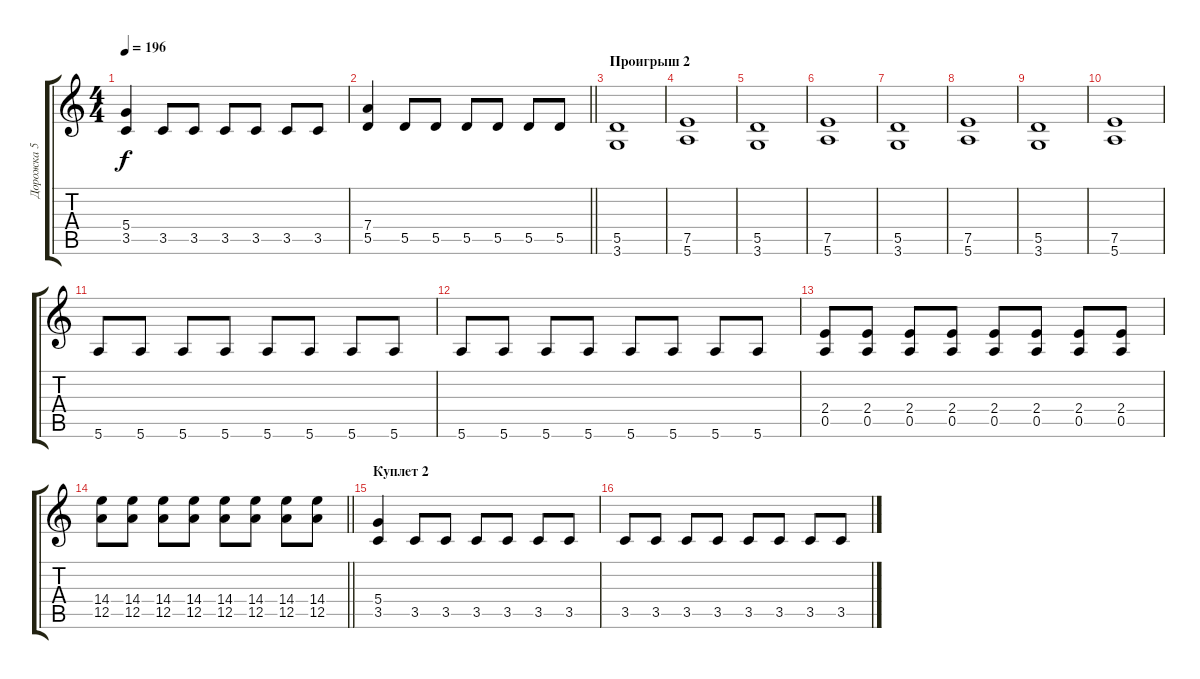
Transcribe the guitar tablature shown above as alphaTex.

\track ("Дорожка 5" "Дорожка 5") {instrument overdrivenguitar}
\staff {score tabs}
\tuning (E4 B3 G3 D3 A2 E2) {hide}
\ts (4 4)
\tempo 196
\clef g2
\ks c
(5.4 3.5).4{dy f} 3.5.8 3.5.8 3.5.8 3.5.8 3.5.8 3.5.8 |
\barLineRight lightlight
(7.4 5.5).4 5.5.8 5.5.8 5.5.8 5.5.8 5.5.8 5.5.8 |
\section ("" "Проигрыш 2")
(5.5 3.6).1 |
(7.5 5.6).1 |
(5.5 3.6).1 |
(7.5 5.6).1 |
(5.5 3.6).1 |
(7.5 5.6).1 |
(5.5 3.6).1 |
(7.5 5.6).1 |
5.6.8 5.6.8 5.6.8 5.6.8 5.6.8 5.6.8 5.6.8 5.6.8 |
5.6.8 5.6.8 5.6.8 5.6.8 5.6.8 5.6.8 5.6.8 5.6.8 |
(2.4 0.5).8 (2.4 0.5).8 (2.4 0.5).8 (2.4 0.5).8 (2.4 0.5).8 (2.4 0.5).8 (2.4 0.5).8 (2.4 0.5).8 |
\barLineRight lightlight
(14.4 12.5).8 (14.4 12.5).8 (14.4 12.5).8 (14.4 12.5).8 (14.4 12.5).8 (14.4 12.5).8 (14.4 12.5).8 (14.4 12.5).8 |
\section ("" "Куплет 2")
(5.4 3.5).4 3.5.8 3.5.8 3.5.8 3.5.8 3.5.8 3.5.8 |
3.5.8 3.5.8 3.5.8 3.5.8 3.5.8 3.5.8 3.5.8 3.5.8
